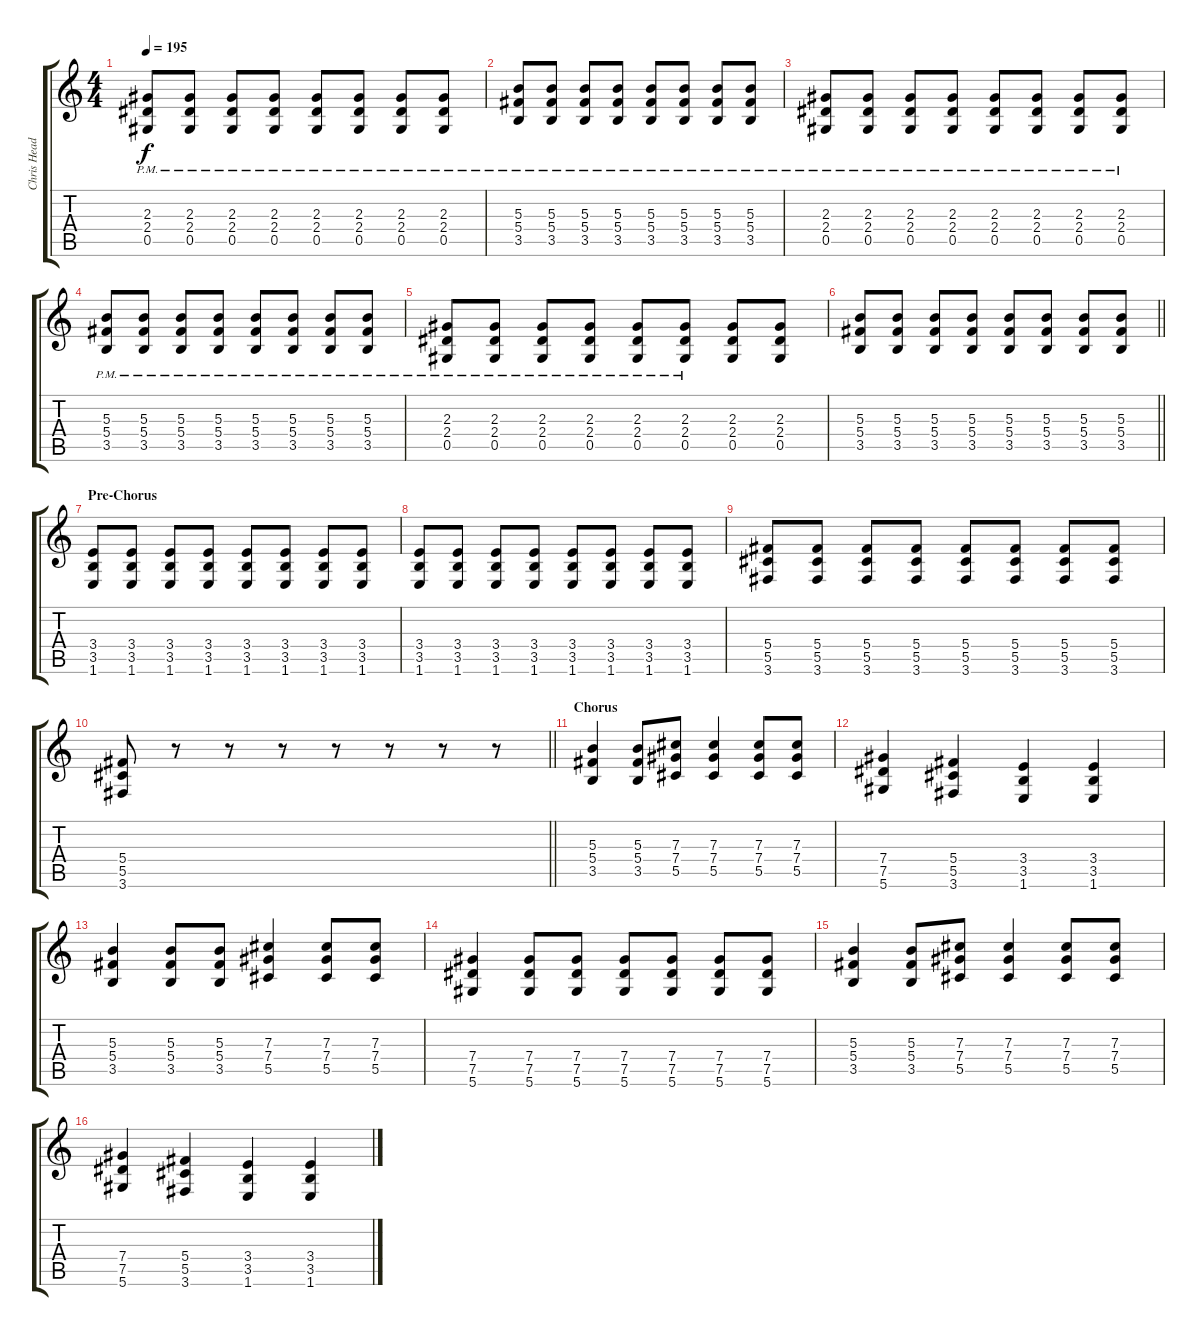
\track ("Chris Head" "Chris Head") {instrument distortionguitar}
\staff {score tabs}
\tuning (Eb4 Bb3 Gb3 Db3 Ab2 Eb2) {hide}
\ts (4 4)
\tempo 195
\clef g2
\ks c
(2.3{pm} 2.4{pm} 0.5{pm}).8{dy f} (2.3{pm} 2.4{pm} 0.5{pm}).8 (2.3{pm} 2.4{pm} 0.5{pm}).8 (2.3{pm} 2.4{pm} 0.5{pm}).8 (2.3{pm} 2.4{pm} 0.5{pm}).8 (2.3{pm} 2.4{pm} 0.5{pm}).8 (2.3{pm} 2.4{pm} 0.5{pm}).8 (2.3{pm} 2.4{pm} 0.5{pm}).8 |
(5.3{pm} 5.4{pm} 3.5{pm}).8 (5.3{pm} 5.4{pm} 3.5{pm}).8 (5.3{pm} 5.4{pm} 3.5{pm}).8 (5.3{pm} 5.4{pm} 3.5{pm}).8 (5.3{pm} 5.4{pm} 3.5{pm}).8 (5.3{pm} 5.4{pm} 3.5{pm}).8 (5.3{pm} 5.4{pm} 3.5{pm}).8 (5.3{pm} 5.4{pm} 3.5{pm}).8 |
(2.3{pm} 2.4{pm} 0.5{pm}).8 (2.3{pm} 2.4{pm} 0.5{pm}).8 (2.3{pm} 2.4{pm} 0.5{pm}).8 (2.3{pm} 2.4{pm} 0.5{pm}).8 (2.3{pm} 2.4{pm} 0.5{pm}).8 (2.3{pm} 2.4{pm} 0.5{pm}).8 (2.3{pm} 2.4{pm} 0.5{pm}).8 (2.3{pm} 2.4{pm} 0.5{pm}).8 |
(5.3{pm} 5.4{pm} 3.5{pm}).8 (5.3{pm} 5.4{pm} 3.5{pm}).8 (5.3{pm} 5.4{pm} 3.5{pm}).8 (5.3{pm} 5.4{pm} 3.5{pm}).8 (5.3{pm} 5.4{pm} 3.5{pm}).8 (5.3{pm} 5.4{pm} 3.5{pm}).8 (5.3{pm} 5.4{pm} 3.5{pm}).8 (5.3{pm} 5.4{pm} 3.5{pm}).8 |
(2.3{pm} 2.4{pm} 0.5{pm}).8 (2.3{pm} 2.4{pm} 0.5{pm}).8 (2.3{pm} 2.4{pm} 0.5{pm}).8 (2.3{pm} 2.4{pm} 0.5{pm}).8 (2.3{pm} 2.4{pm} 0.5{pm}).8 (2.3{pm} 2.4{pm} 0.5{pm}).8 (2.3 2.4 0.5).8 (2.3 2.4 0.5).8 |
\barLineRight lightlight
(5.3 5.4 3.5).8 (5.3 5.4 3.5).8 (5.3 5.4 3.5).8 (5.3 5.4 3.5).8 (5.3 5.4 3.5).8 (5.3 5.4 3.5).8 (5.3 5.4 3.5).8 (5.3 5.4 3.5).8 |
\section ("" "Pre-Chorus")
(3.4 3.5 1.6).8{balance 13} (3.4 3.5 1.6).8 (3.4 3.5 1.6).8 (3.4 3.5 1.6).8 (3.4 3.5 1.6).8 (3.4 3.5 1.6).8 (3.4 3.5 1.6).8 (3.4 3.5 1.6).8 |
(3.4 3.5 1.6).8 (3.4 3.5 1.6).8 (3.4 3.5 1.6).8 (3.4 3.5 1.6).8 (3.4 3.5 1.6).8 (3.4 3.5 1.6).8 (3.4 3.5 1.6).8 (3.4 3.5 1.6).8 |
(5.4 5.5 3.6).8 (5.4 5.5 3.6).8 (5.4 5.5 3.6).8 (5.4 5.5 3.6).8 (5.4 5.5 3.6).8 (5.4 5.5 3.6).8 (5.4 5.5 3.6).8 (5.4 5.5 3.6).8 |
\barLineRight lightlight
(5.4 5.5 3.6).8 r.8 r.8 r.8 r.8 r.8 r.8 r.8 |
\section ("" "Chorus")
(5.3 5.4 3.5).4 (5.3 5.4 3.5).8 (7.3 7.4 5.5).8 (7.3 7.4 5.5).4 (7.3 7.4 5.5).8 (7.3 7.4 5.5).8 |
(7.4 7.5 5.6).4 (5.4 5.5 3.6).4 (3.4 3.5 1.6).4 (3.4 3.5 1.6).4 |
(5.3 5.4 3.5).4 (5.3 5.4 3.5).8 (5.3 5.4 3.5).8 (7.3 7.4 5.5).4 (7.3 7.4 5.5).8 (7.3 7.4 5.5).8 |
(7.4 7.5 5.6).4 (7.4 7.5 5.6).8 (7.4 7.5 5.6).8 (7.4 7.5 5.6).8 (7.4 7.5 5.6).8 (7.4 7.5 5.6).8 (7.4 7.5 5.6).8 |
(5.3 5.4 3.5).4 (5.3 5.4 3.5).8 (7.3 7.4 5.5).8 (7.3 7.4 5.5).4 (7.3 7.4 5.5).8 (7.3 7.4 5.5).8 |
(7.4 7.5 5.6).4 (5.4 5.5 3.6).4 (3.4 3.5 1.6).4 (3.4 3.5 1.6).4
